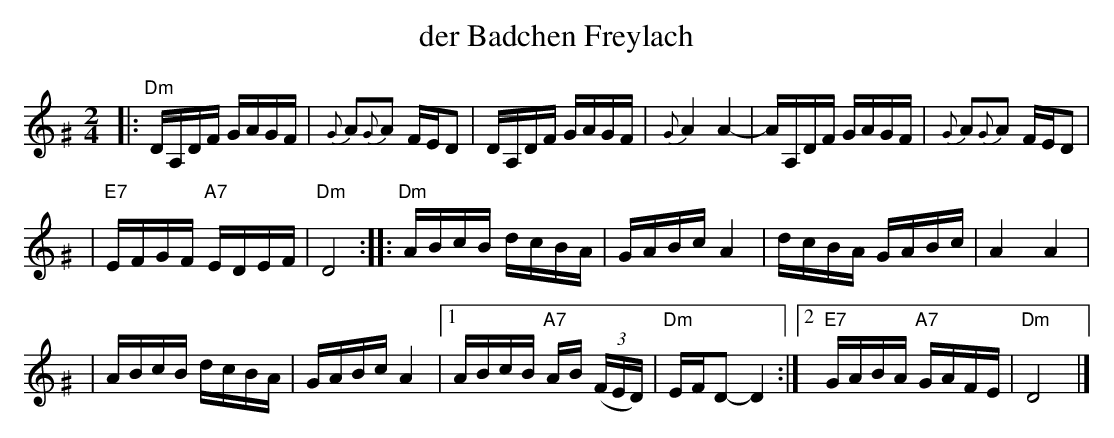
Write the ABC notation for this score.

X:1
T: der Badchen Freylach
M: 2/4
L: 1/16
K: Ddor^G	% D misheberach
|: "Dm"DA,DF GAGF | {G}A2{G}A2 FED2 \
| DA,DF GAGF | {G}A4 A4- \
| AA,DF GAGF | {G}A2{G}A2 FED2 |
| "E7"EFGF "A7"EDEF | "Dm"D8 \
:: "Dm"ABcB dcBA | GABc A4 \
| dcBA GABc | A4 A4 |
| ABcB dcBA | GABc A4 \
|1 ABcB "A7"AB ((3FED) | "Dm"EFD2- D4 \
:|2 "E7"GABA "A7"GAFE | "Dm"D8 |]
